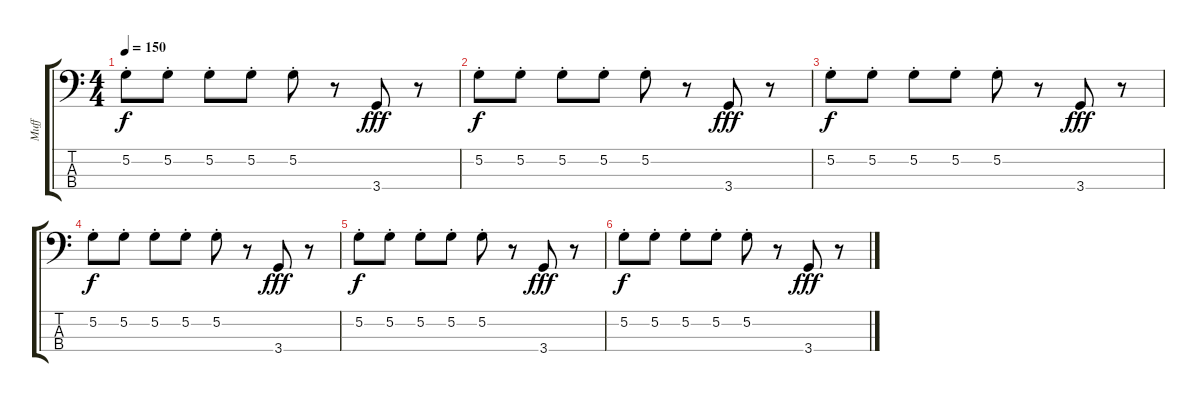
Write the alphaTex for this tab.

\track ("Muff" "Muff") {instrument fretlessbass}
\staff {score tabs}
\tuning (G2 D2 A1 E1) {hide}
\ts (4 4)
\tempo 150
\clef f4
\ks c
5.2{st}.8{dy f} 5.2{st}.8 5.2{st}.8 5.2{st}.8 5.2{st}.8 r.8 3.4.8{dy fff} r.8 |
5.2{st}.8{dy f} 5.2{st}.8 5.2{st}.8 5.2{st}.8 5.2{st}.8 r.8 3.4.8{dy fff} r.8 |
5.2{st}.8{dy f} 5.2{st}.8 5.2{st}.8 5.2{st}.8 5.2{st}.8 r.8 3.4.8{dy fff} r.8 |
5.2{st}.8{dy f} 5.2{st}.8 5.2{st}.8 5.2{st}.8 5.2{st}.8 r.8 3.4.8{dy fff} r.8 |
5.2{st}.8{dy f} 5.2{st}.8 5.2{st}.8 5.2{st}.8 5.2{st}.8 r.8 3.4.8{dy fff} r.8 |
5.2{st}.8{dy f} 5.2{st}.8 5.2{st}.8 5.2{st}.8 5.2{st}.8 r.8 3.4.8{dy fff} r.8
